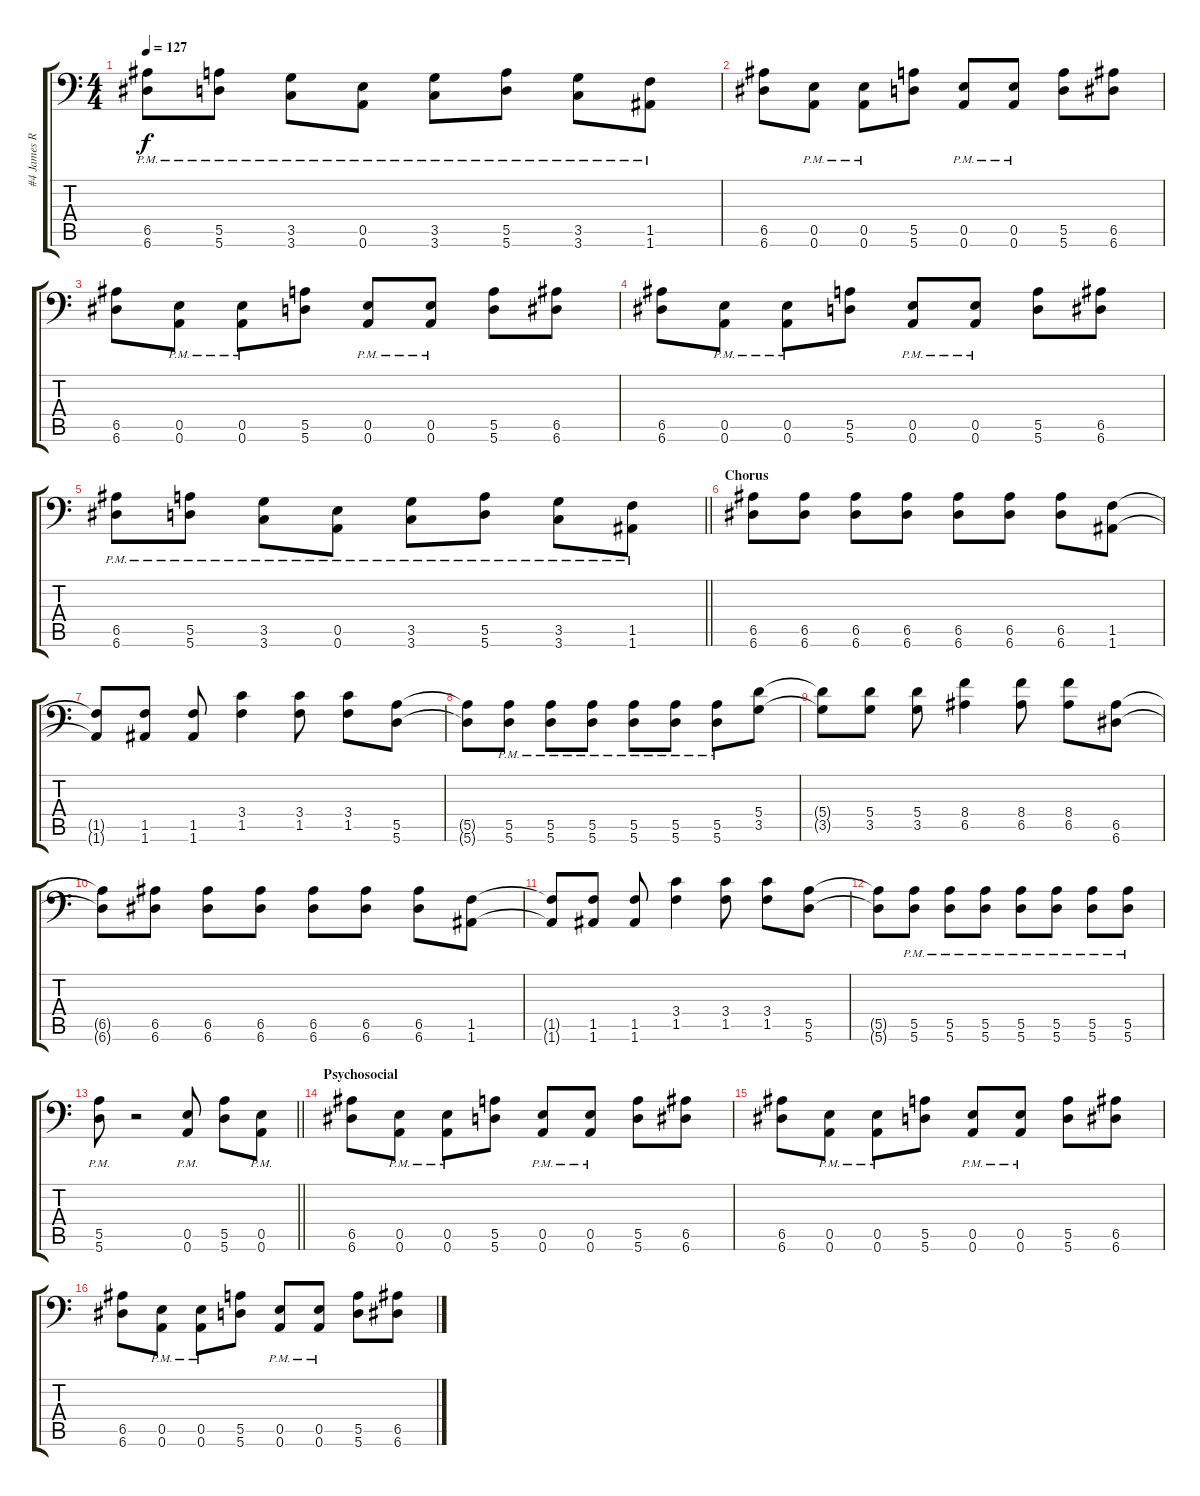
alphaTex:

\track ("#4 James Root" "#4 James R") {instrument distortionguitar}
\staff {score tabs}
\tuning (B3 Gb3 D3 A2 E2 A1) {hide}
\ts (4 4)
\tempo 127
\clef f4
\ks c
(6.5{pm} 6.6{pm}).8{dy f} (5.5{pm} 5.6{pm}).8 (3.5{pm} 3.6{pm}).8 (0.5{pm} 0.6{pm}).8 (3.5{pm} 3.6{pm}).8 (5.5{pm} 5.6{pm}).8 (3.5{pm} 3.6{pm}).8 (1.5{pm} 1.6{pm}).8 |
(6.5 6.6).8 (0.5{pm} 0.6{pm}).8 (0.5{pm} 0.6{pm}).8 (5.5 5.6).8 (0.5{pm} 0.6{pm}).8 (0.5{pm} 0.6{pm}).8 (5.5 5.6).8 (6.5 6.6).8 |
(6.5 6.6).8 (0.5{pm} 0.6{pm}).8 (0.5{pm} 0.6{pm}).8 (5.5 5.6).8 (0.5{pm} 0.6{pm}).8 (0.5{pm} 0.6{pm}).8 (5.5 5.6).8 (6.5 6.6).8 |
(6.5 6.6).8 (0.5{pm} 0.6{pm}).8 (0.5{pm} 0.6{pm}).8 (5.5 5.6).8 (0.5{pm} 0.6{pm}).8 (0.5{pm} 0.6{pm}).8 (5.5 5.6).8 (6.5 6.6).8 |
\barLineRight lightlight
(6.5{pm} 6.6{pm}).8 (5.5{pm} 5.6{pm}).8 (3.5{pm} 3.6{pm}).8 (0.5{pm} 0.6{pm}).8 (3.5{pm} 3.6{pm}).8 (5.5{pm} 5.6{pm}).8 (3.5{pm} 3.6{pm}).8 (1.5{pm} 1.6{pm}).8 |
\section ("" "Chorus")
(6.5 6.6).8 (6.5 6.6).8 (6.5 6.6).8 (6.5 6.6).8 (6.5 6.6).8 (6.5 6.6).8 (6.5 6.6).8 (1.5 1.6).8 |
(1.5{t} 1.6{t}).8 (1.5 1.6).8 (1.5 1.6).8 (3.4 1.5).4 (3.4 1.5).8 (3.4 1.5).8 (5.5 5.6).8 |
(5.5{t} 5.6{t}).8 (5.5{pm} 5.6{pm}).8 (5.5{pm} 5.6{pm}).8 (5.5{pm} 5.6{pm}).8 (5.5{pm} 5.6{pm}).8 (5.5{pm} 5.6{pm}).8 (5.5{pm} 5.6{pm}).8 (5.4 3.5).8 |
(5.4{t} 3.5{t}).8 (5.4 3.5).8 (5.4 3.5).8 (8.4 6.5).4 (8.4 6.5).8 (8.4 6.5).8 (6.5 6.6).8 |
(6.5{t} 6.6{t}).8 (6.5 6.6).8 (6.5 6.6).8 (6.5 6.6).8 (6.5 6.6).8 (6.5 6.6).8 (6.5 6.6).8 (1.5 1.6).8 |
(1.5{t} 1.6{t}).8 (1.5 1.6).8 (1.5 1.6).8 (3.4 1.5).4 (3.4 1.5).8 (3.4 1.5).8 (5.5 5.6).8 |
(5.5{t} 5.6{t}).8 (5.5{pm} 5.6{pm}).8 (5.5{pm} 5.6{pm}).8 (5.5{pm} 5.6{pm}).8 (5.5{pm} 5.6{pm}).8 (5.5{pm} 5.6{pm}).8 (5.5{pm} 5.6{pm}).8 (5.5{pm} 5.6{pm}).8 |
\barLineRight lightlight
(5.5{pm} 5.6{pm}).8 r.2 (0.5{pm} 0.6{pm}).8 (5.5 5.6).8 (0.5{pm} 0.6{pm}).8 |
\section ("" "Psychosocial")
(6.5 6.6).8 (0.5{pm} 0.6{pm}).8 (0.5{pm} 0.6{pm}).8 (5.5 5.6).8 (0.5{pm} 0.6{pm}).8 (0.5{pm} 0.6{pm}).8 (5.5 5.6).8 (6.5 6.6).8 |
(6.5 6.6).8 (0.5{pm} 0.6{pm}).8 (0.5{pm} 0.6{pm}).8 (5.5 5.6).8 (0.5{pm} 0.6{pm}).8 (0.5{pm} 0.6{pm}).8 (5.5 5.6).8 (6.5 6.6).8 |
(6.5 6.6).8 (0.5{pm} 0.6{pm}).8 (0.5{pm} 0.6{pm}).8 (5.5 5.6).8 (0.5{pm} 0.6{pm}).8 (0.5{pm} 0.6{pm}).8 (5.5 5.6).8 (6.5 6.6).8
